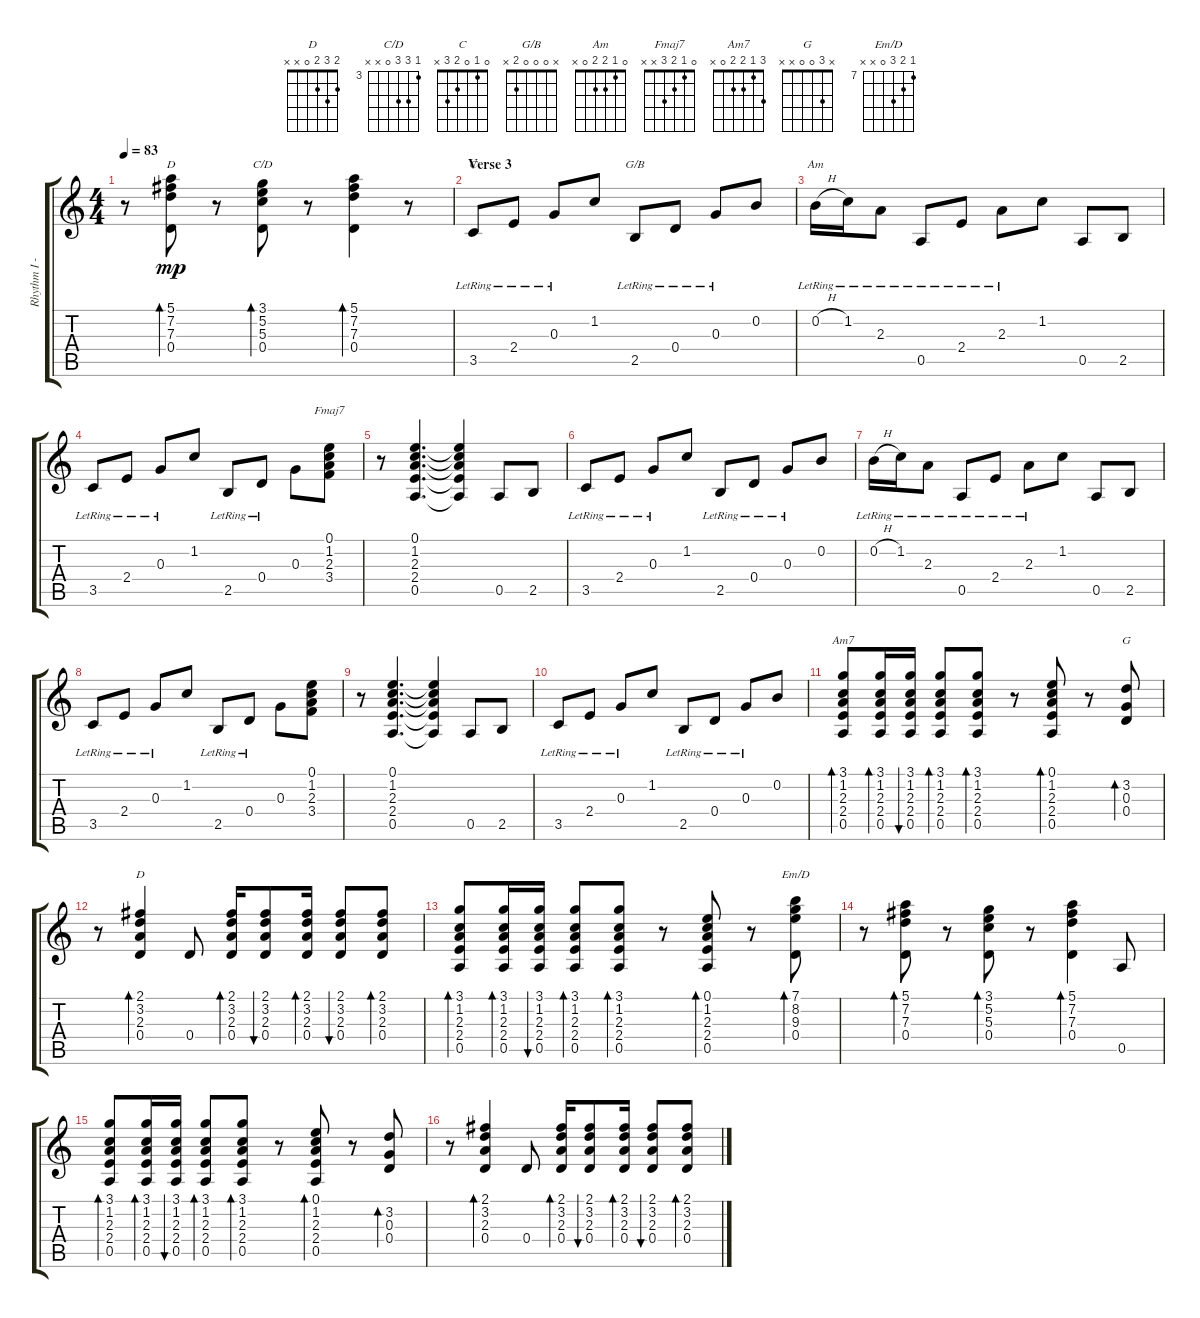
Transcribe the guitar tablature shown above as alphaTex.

\track ("Rhythm I - J. Page" "Rhythm I -") {solo instrument acousticguitarsteel}
\staff {score tabs}
\tuning (E4 B3 G3 D3 A2 E2) {hide}
\chord ("D" 5 7 7 0 x x) {firstfret 5}
\chord ("C/D" 3 5 5 0 x x) {firstfret 3}
\chord ("C" 0 1 0 2 3 x)
\chord ("G/B" x 0 0 0 2 x)
\chord ("Am" 0 1 2 2 0 x)
\chord ("Fmaj7" 0 1 2 3 x x)
\chord ("Am7" 3 1 2 2 0 x)
\chord ("G" x 3 0 0 x x)
\chord ("D" 2 3 2 0 x x)
\chord ("Em/D" 7 8 9 0 x x) {firstfret 7}
\ts (4 4)
\tempo 83
\clef g2
\ks c
r.8{dy mp} (5.1 7.2 7.3 0.4).8{bd 30 ch "D"} r.8 (3.1 5.2 5.3 0.4).8{bd 30 ch "C/D"} r.8 (5.1 7.2 7.3 0.4).4{bd 30} r.8 |
\section ("" "Verse 3")
3.5{lr}.8{ch "C"} 2.4{lr}.8 0.3{lr}.8 1.2.8 2.5{lr}.8{ch "G/B"} 0.4{lr}.8 0.3{lr}.8 0.2.8 |
0.2{h lr}.16{ch "Am"} 1.2{lr}.16 2.3{lr}.8 0.5{lr}.8 2.4{lr}.8 2.3{lr}.8 1.2.8 0.5.8 2.5.8 |
3.5{lr}.8 2.4{lr}.8 0.3{lr}.8 1.2.8 2.5{lr}.8 0.4{lr}.8 0.3.8 (0.1 1.2 2.3 3.4).8{ch "Fmaj7"} |
r.8 (0.1 1.2 2.3 2.4 0.5).4{d} (0.1{t} 1.2{t} 2.3{t} 2.4{t} 0.5{t}).4 0.5.8 2.5.8 |
3.5{lr}.8 2.4{lr}.8 0.3{lr}.8 1.2.8 2.5{lr}.8 0.4{lr}.8 0.3{lr}.8 0.2.8 |
0.2{h lr}.16 1.2{lr}.16 2.3{lr}.8 0.5{lr}.8 2.4{lr}.8 2.3{lr}.8 1.2.8 0.5.8 2.5.8 |
3.5{lr}.8 2.4{lr}.8 0.3{lr}.8 1.2.8 2.5{lr}.8 0.4{lr}.8 0.3.8 (0.1 1.2 2.3 3.4).8 |
r.8 (0.1 1.2 2.3 2.4 0.5).4{d} (0.1{t} 1.2{t} 2.3{t} 2.4{t} 0.5{t}).4 0.5.8 2.5.8 |
3.5{lr}.8 2.4{lr}.8 0.3{lr}.8 1.2.8 2.5{lr}.8 0.4{lr}.8 0.3{lr}.8 0.2.8 |
(3.1 1.2 2.3 2.4 0.5).8{bd 30 ch "Am7"} (3.1 1.2 2.3 2.4 0.5).16{bd 30} (3.1 1.2 2.3 2.4 0.5).16{bu 30} (3.1 1.2 2.3 2.4 0.5).8{bd 30} (3.1 1.2 2.3 2.4 0.5).8{bd 30} r.8 (0.1 1.2 2.3 2.4 0.5).8{bd 30} r.8 (3.2 0.3 0.4).8{bd 30 ch "G"} |
r.8 (2.1 3.2 2.3 0.4).4{bd 30 ch "D"} 0.4.8 (2.1 3.2 2.3 0.4).16{bd 30} (2.1 3.2 2.3 0.4).8{bu 30} (2.1 3.2 2.3 0.4).16{bd 30} (2.1 3.2 2.3 0.4).8{bu 30} (2.1 3.2 2.3 0.4).8{bd 30} |
(3.1 1.2 2.3 2.4 0.5).8{bd 30} (3.1 1.2 2.3 2.4 0.5).16{bd 30} (3.1 1.2 2.3 2.4 0.5).16{bu 30} (3.1 1.2 2.3 2.4 0.5).8{bd 30} (3.1 1.2 2.3 2.4 0.5).8{bd 30} r.8 (0.1 1.2 2.3 2.4 0.5).8{bd 30} r.8 (7.1 8.2 9.3 0.4).8{bd 30 ch "Em/D"} |
r.8 (5.1 7.2 7.3 0.4).8{bd 30} r.8 (3.1 5.2 5.3 0.4).8{bd 30} r.8 (5.1 7.2 7.3 0.4).4{bd 30} 0.5.8 |
(3.1 1.2 2.3 2.4 0.5).8{bd 30} (3.1 1.2 2.3 2.4 0.5).16{bd 30} (3.1 1.2 2.3 2.4 0.5).16{bu 30} (3.1 1.2 2.3 2.4 0.5).8{bd 30} (3.1 1.2 2.3 2.4 0.5).8{bd 30} r.8 (0.1 1.2 2.3 2.4 0.5).8{bd 30} r.8 (3.2 0.3 0.4).8{bd 30} |
r.8 (2.1 3.2 2.3 0.4).4{bd 30} 0.4.8 (2.1 3.2 2.3 0.4).16{bd 30} (2.1 3.2 2.3 0.4).8{bu 30} (2.1 3.2 2.3 0.4).16{bd 30} (2.1 3.2 2.3 0.4).8{bu 30} (2.1 3.2 2.3 0.4).8{bd 30}
